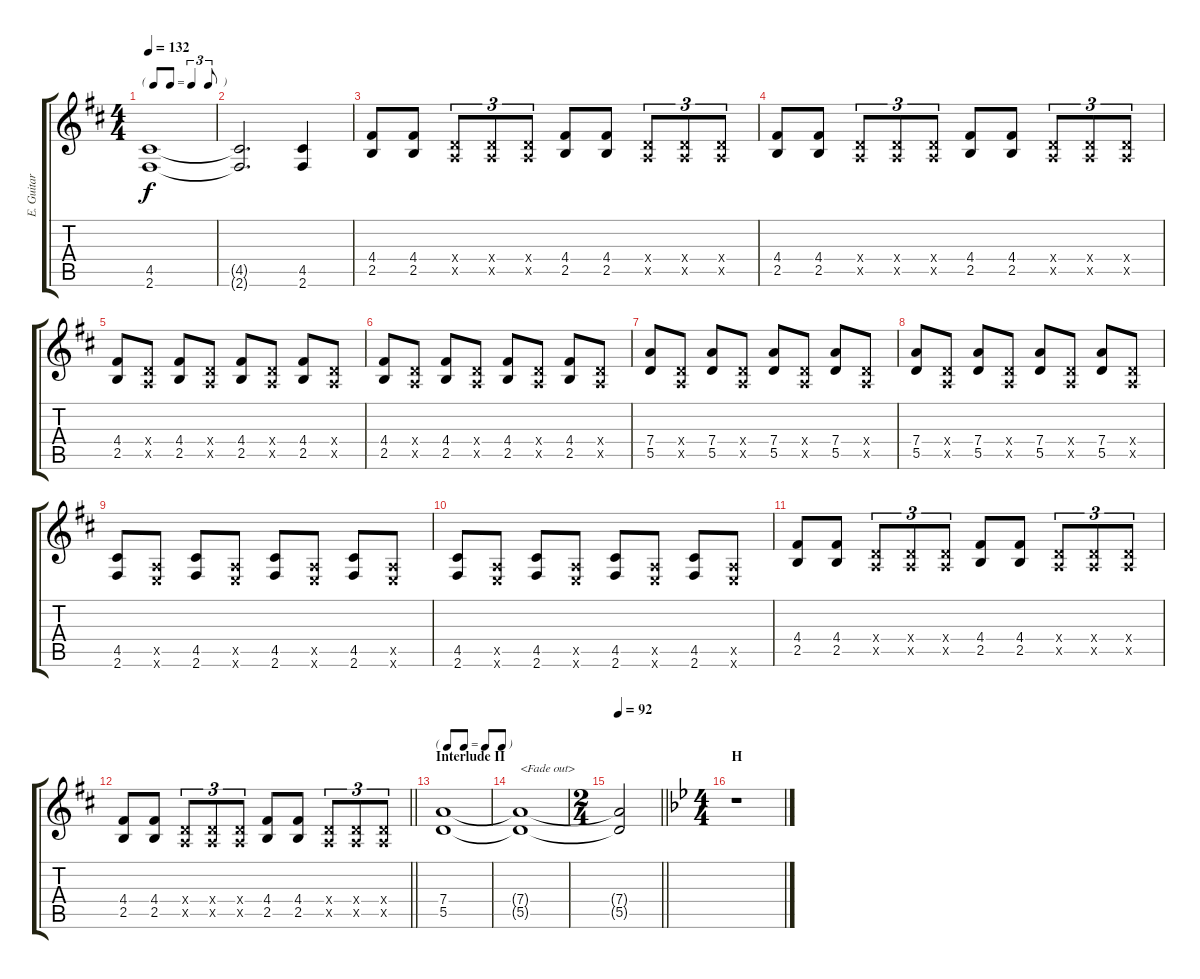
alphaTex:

\track ("E. Guitar I" "E. Guitar ") {instrument overdrivenguitar}
\staff {score tabs}
\tuning (E4 B3 G3 D3 A2 E2) {hide}
\ts (4 4)
\tf triplet8th
\tempo 132
\clef g2
\ks d
(4.5 2.6).1{dy f} |
(4.5{t} 2.6{t}).2{d} (4.5 2.6).4 |
(4.4 2.5).8 (4.4 2.5).8 (0.4{x} 0.5{x}).8{tu (3 2)} (0.4{x} 0.5{x}).8{tu (3 2)} (0.4{x} 0.5{x}).8{tu (3 2)} (4.4 2.5).8 (4.4 2.5).8 (0.4{x} 0.5{x}).8{tu (3 2)} (0.4{x} 0.5{x}).8{tu (3 2)} (0.4{x} 0.5{x}).8{tu (3 2)} |
(4.4 2.5).8 (4.4 2.5).8 (0.4{x} 0.5{x}).8{tu (3 2)} (0.4{x} 0.5{x}).8{tu (3 2)} (0.4{x} 0.5{x}).8{tu (3 2)} (4.4 2.5).8 (4.4 2.5).8 (0.4{x} 0.5{x}).8{tu (3 2)} (0.4{x} 0.5{x}).8{tu (3 2)} (0.4{x} 0.5{x}).8{tu (3 2)} |
(4.4 2.5).8 (0.4{x} 0.5{x}).8 (4.4 2.5).8 (0.4{x} 0.5{x}).8 (4.4 2.5).8 (0.4{x} 0.5{x}).8 (4.4 2.5).8 (0.4{x} 0.5{x}).8 |
(4.4 2.5).8 (0.4{x} 0.5{x}).8 (4.4 2.5).8 (0.4{x} 0.5{x}).8 (4.4 2.5).8 (0.4{x} 0.5{x}).8 (4.4 2.5).8 (0.4{x} 0.5{x}).8 |
(7.4 5.5).8 (0.4{x} 0.5{x}).8 (7.4 5.5).8 (0.4{x} 0.5{x}).8 (7.4 5.5).8 (0.4{x} 0.5{x}).8 (7.4 5.5).8 (0.4{x} 0.5{x}).8 |
(7.4 5.5).8 (0.4{x} 0.5{x}).8 (7.4 5.5).8 (0.4{x} 0.5{x}).8 (7.4 5.5).8 (0.4{x} 0.5{x}).8 (7.4 5.5).8 (0.4{x} 0.5{x}).8 |
(4.5 2.6).8 (0.5{x} 0.6{x}).8 (4.5 2.6).8 (0.5{x} 0.6{x}).8 (4.5 2.6).8 (0.5{x} 0.6{x}).8 (4.5 2.6).8 (0.5{x} 0.6{x}).8 |
(4.5 2.6).8 (0.5{x} 0.6{x}).8 (4.5 2.6).8 (0.5{x} 0.6{x}).8 (4.5 2.6).8 (0.5{x} 0.6{x}).8 (4.5 2.6).8 (0.5{x} 0.6{x}).8 |
(4.4 2.5).8 (4.4 2.5).8 (0.4{x} 0.5{x}).8{tu (3 2)} (0.4{x} 0.5{x}).8{tu (3 2)} (0.4{x} 0.5{x}).8{tu (3 2)} (4.4 2.5).8 (4.4 2.5).8 (0.4{x} 0.5{x}).8{tu (3 2)} (0.4{x} 0.5{x}).8{tu (3 2)} (0.4{x} 0.5{x}).8{tu (3 2)} |
\barLineRight lightlight
(4.4 2.5).8 (4.4 2.5).8 (0.4{x} 0.5{x}).8{tu (3 2)} (0.4{x} 0.5{x}).8{tu (3 2)} (0.4{x} 0.5{x}).8{tu (3 2)} (4.4 2.5).8 (4.4 2.5).8 (0.4{x} 0.5{x}).8{tu (3 2)} (0.4{x} 0.5{x}).8{tu (3 2)} (0.4{x} 0.5{x}).8{tu (3 2)} |
\tf none
\section ("" "Interlude II")
(7.4 5.5).1 |
(7.4{t} 5.5{t}).1{txt "<Fade out>"} |
\ts (2 4)
\tempo 92
\barLineRight lightlight
(7.4{t} 5.5{t}).2 |
\ts (4 4)
\section ("" "H")
\ks bb
r.1
